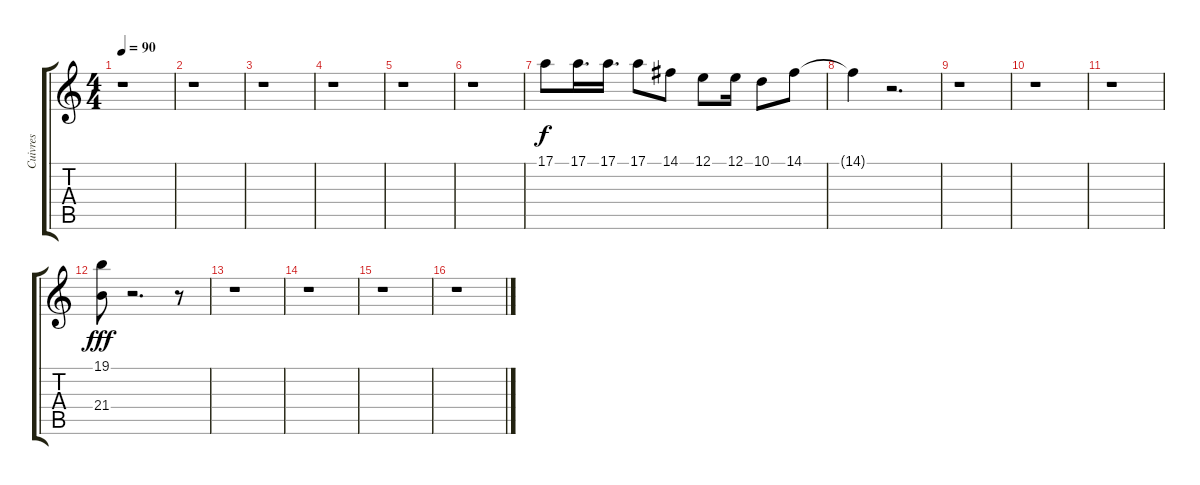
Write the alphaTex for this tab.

\track ("Cuivres" "Cuivres") {instrument brasssection}
\staff {score tabs}
\tuning (E4 B3 G3 D3 A2 E2) {hide}
\ts (4 4)
\tempo 90
\clef g2
\ks c
r.1{dy f} |
r.1 |
r.1 |
r.1 |
r.1 |
r.1 |
17.1.8 17.1.16{d} 17.1.16{d} 17.1.8 14.1.8 12.1.8 12.1.16 10.1.8 14.1.8 |
14.1{t}.4 r.2{d} |
r.1 |
r.1 |
r.1 |
(19.1 21.4).8{dy fff} r.2{d} r.8 |
r.1 |
r.1 |
r.1 |
r.1
